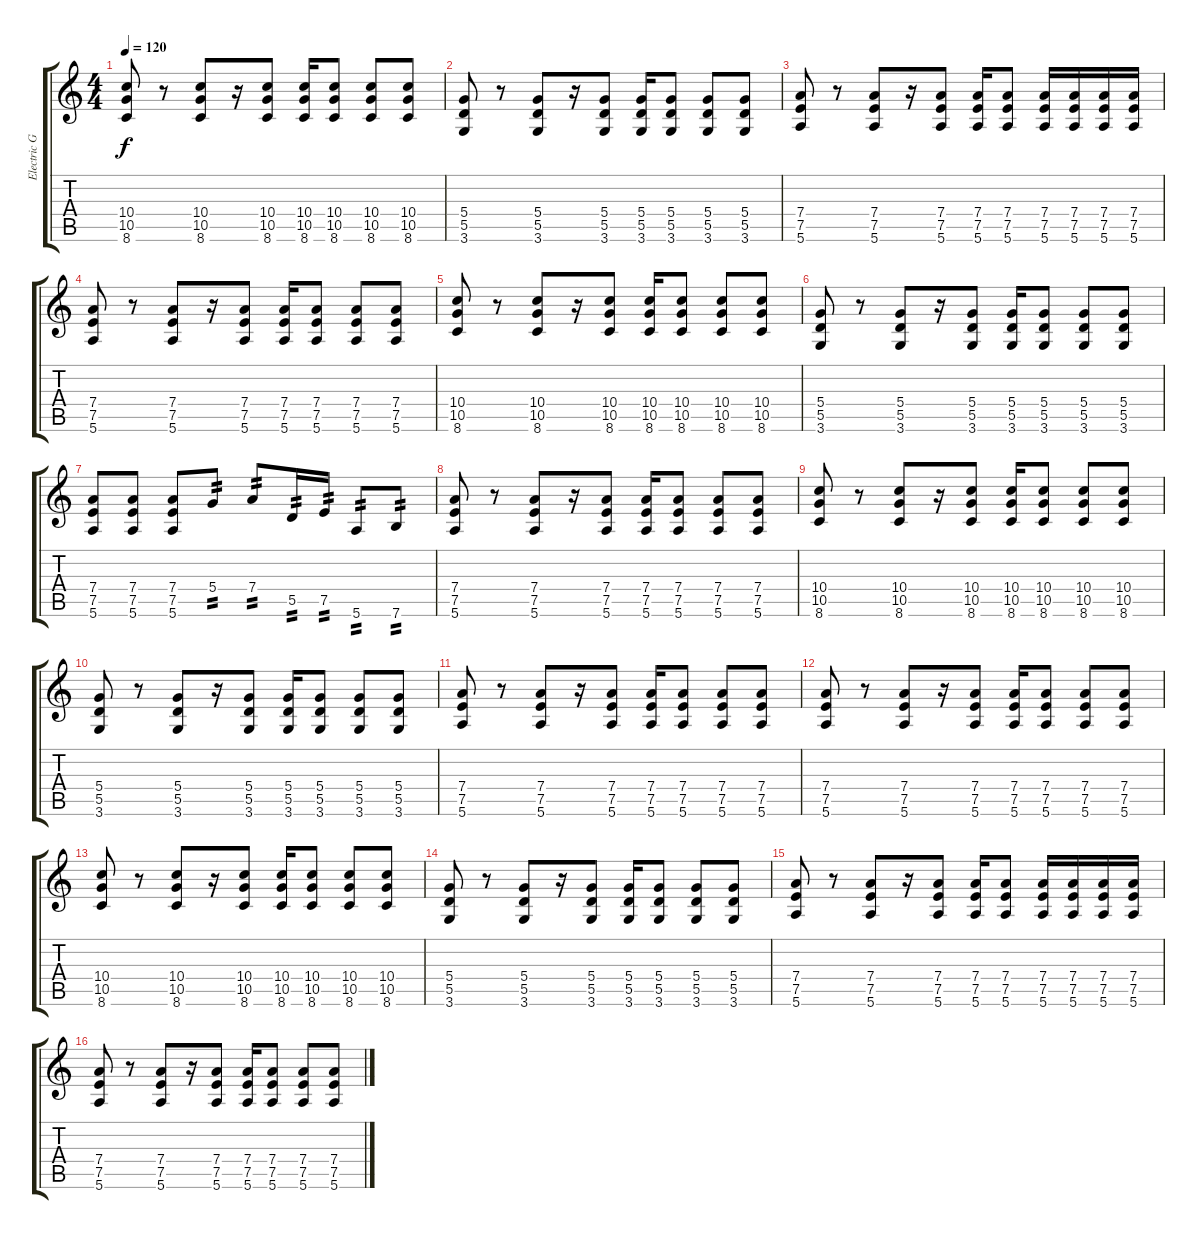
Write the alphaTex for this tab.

\track ("Electric Guitar" "Electric G") {instrument overdrivenguitar}
\staff {score tabs}
\tuning (E4 B3 G3 D3 A2 E2) {hide}
\ts (4 4)
\tempo 120
\clef g2
\ks c
(10.4 10.5 8.6).8{dy f} r.8 (10.4 10.5 8.6).8 r.16 (10.4 10.5 8.6).8 (10.4 10.5 8.6).16 (10.4 10.5 8.6).8 (10.4 10.5 8.6).8 (10.4 10.5 8.6).8 |
(5.4 5.5 3.6).8 r.8 (5.4 5.5 3.6).8 r.16 (5.4 5.5 3.6).8 (5.4 5.5 3.6).16 (5.4 5.5 3.6).8 (5.4 5.5 3.6).8 (5.4 5.5 3.6).8 |
(7.4 7.5 5.6).8 r.8 (7.4 7.5 5.6).8 r.16 (7.4 7.5 5.6).8 (7.4 7.5 5.6).16 (7.4 7.5 5.6).8 (7.4 7.5 5.6).16 (7.4 7.5 5.6).16 (7.4 7.5 5.6).16 (7.4 7.5 5.6).16 |
(7.4 7.5 5.6).8 r.8 (7.4 7.5 5.6).8 r.16 (7.4 7.5 5.6).8 (7.4 7.5 5.6).16 (7.4 7.5 5.6).8 (7.4 7.5 5.6).8 (7.4 7.5 5.6).8 |
(10.4 10.5 8.6).8 r.8 (10.4 10.5 8.6).8 r.16 (10.4 10.5 8.6).8 (10.4 10.5 8.6).16 (10.4 10.5 8.6).8 (10.4 10.5 8.6).8 (10.4 10.5 8.6).8 |
(5.4 5.5 3.6).8 r.8 (5.4 5.5 3.6).8 r.16 (5.4 5.5 3.6).8 (5.4 5.5 3.6).16 (5.4 5.5 3.6).8 (5.4 5.5 3.6).8 (5.4 5.5 3.6).8 |
(7.4 7.5 5.6).8 (7.4 7.5 5.6).8 (7.4 7.5 5.6).8 5.4.8{tp 2} 7.4.8{tp 2} 5.5.16{tp 2} 7.5.16{tp 2} 5.6.8{tp 2} 7.6.8{tp 2} |
(7.4 7.5 5.6).8 r.8 (7.4 7.5 5.6).8 r.16 (7.4 7.5 5.6).8 (7.4 7.5 5.6).16 (7.4 7.5 5.6).8 (7.4 7.5 5.6).8 (7.4 7.5 5.6).8 |
(10.4 10.5 8.6).8 r.8 (10.4 10.5 8.6).8 r.16 (10.4 10.5 8.6).8 (10.4 10.5 8.6).16 (10.4 10.5 8.6).8 (10.4 10.5 8.6).8 (10.4 10.5 8.6).8 |
(5.4 5.5 3.6).8 r.8 (5.4 5.5 3.6).8 r.16 (5.4 5.5 3.6).8 (5.4 5.5 3.6).16 (5.4 5.5 3.6).8 (5.4 5.5 3.6).8 (5.4 5.5 3.6).8 |
(7.4 7.5 5.6).8 r.8 (7.4 7.5 5.6).8 r.16 (7.4 7.5 5.6).8 (7.4 7.5 5.6).16 (7.4 7.5 5.6).8 (7.4 7.5 5.6).8 (7.4 7.5 5.6).8 |
(7.4 7.5 5.6).8 r.8 (7.4 7.5 5.6).8 r.16 (7.4 7.5 5.6).8 (7.4 7.5 5.6).16 (7.4 7.5 5.6).8 (7.4 7.5 5.6).8 (7.4 7.5 5.6).8 |
(10.4 10.5 8.6).8 r.8 (10.4 10.5 8.6).8 r.16 (10.4 10.5 8.6).8 (10.4 10.5 8.6).16 (10.4 10.5 8.6).8 (10.4 10.5 8.6).8 (10.4 10.5 8.6).8 |
(5.4 5.5 3.6).8 r.8 (5.4 5.5 3.6).8 r.16 (5.4 5.5 3.6).8 (5.4 5.5 3.6).16 (5.4 5.5 3.6).8 (5.4 5.5 3.6).8 (5.4 5.5 3.6).8 |
(7.4 7.5 5.6).8 r.8 (7.4 7.5 5.6).8 r.16 (7.4 7.5 5.6).8 (7.4 7.5 5.6).16 (7.4 7.5 5.6).8 (7.4 7.5 5.6).16 (7.4 7.5 5.6).16 (7.4 7.5 5.6).16 (7.4 7.5 5.6).16 |
(7.4 7.5 5.6).8 r.8 (7.4 7.5 5.6).8 r.16 (7.4 7.5 5.6).8 (7.4 7.5 5.6).16 (7.4 7.5 5.6).8 (7.4 7.5 5.6).8 (7.4 7.5 5.6).8
